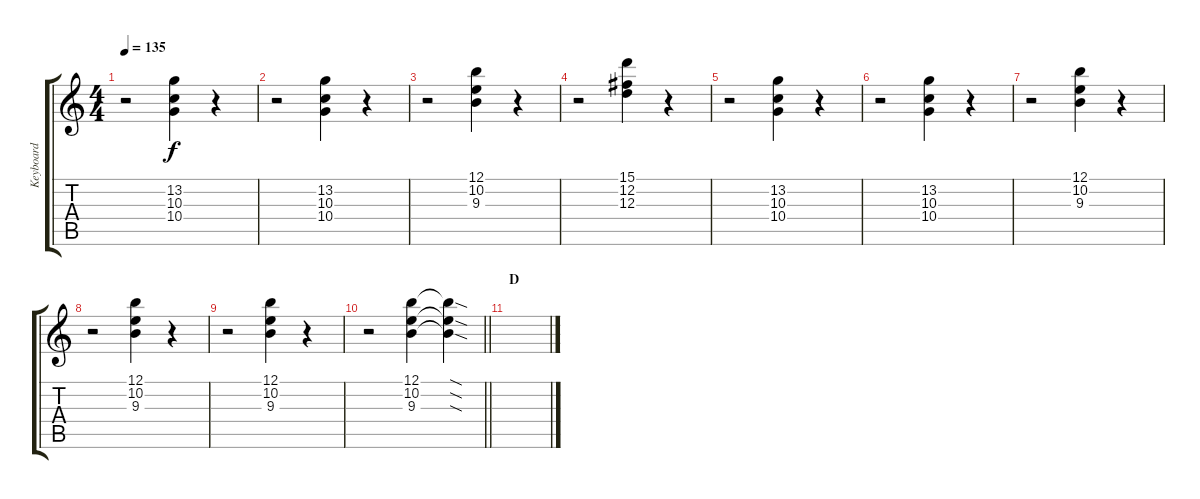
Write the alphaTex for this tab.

\track ("Keyboard" "Keyboard") {instrument rockorgan}
\staff {score tabs}
\tuning (B4 Gb4 D4 A3 E3 A2) {hide}
\ts (4 4)
\tempo 135
\clef g2
\ks c
r.2{dy f} (13.2 10.3 10.4).4 r.4 |
r.2 (13.2 10.3 10.4).4 r.4 |
r.2 (12.1 10.2 9.3).4 r.4 |
r.2 (15.1 12.2 12.3).4 r.4 |
r.2 (13.2 10.3 10.4).4 r.4 |
r.2 (13.2 10.3 10.4).4 r.4 |
r.2 (12.1 10.2 9.3).4 r.4 |
r.2 (12.1 10.2 9.3).4 r.4 |
r.2 (12.1 10.2 9.3).4 r.4 |
\barLineRight lightlight
r.2 (12.1 10.2 9.3).4 (12.1{sod t} 10.2{sod t} 9.3{sod t}).4 |
\section ("" "D")
